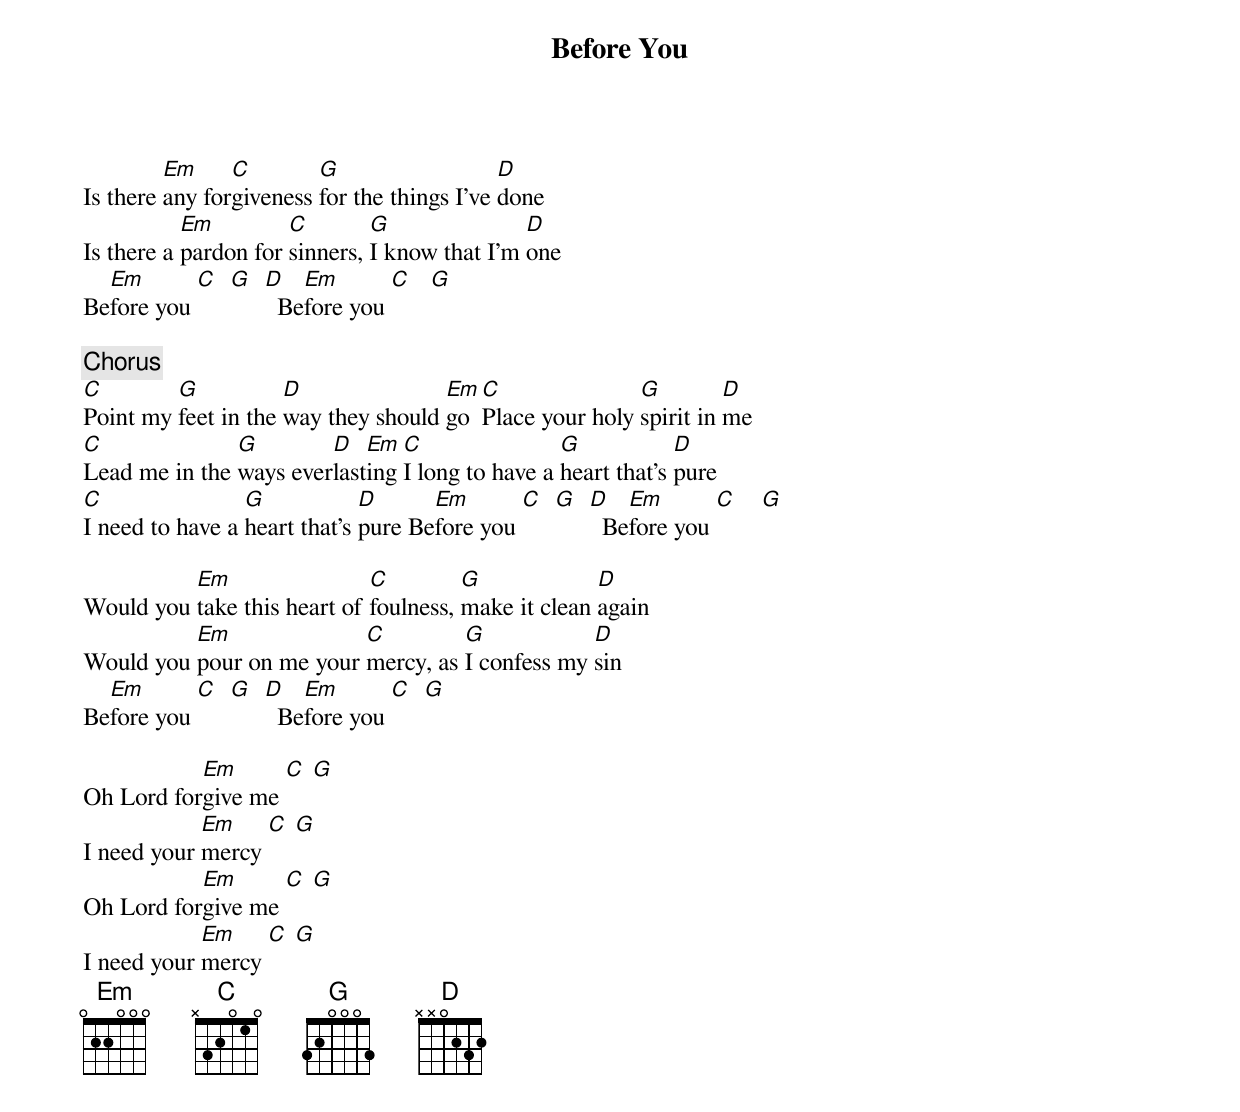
{Title: Before You}

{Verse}
Is there [Em]any for[C]giveness [G]for the things I've [D]done
Is there a [Em]pardon for [C]sinners, [G]I know that I'm [D]one
Be[Em]fore you [C]  [G]  [D]  Be[Em]fore you [C]   [G]

{Chorus}
[C]Point my [G]feet in the [D]way they should [Em]go [C]Place your holy [G]spirit in [D]me
[C]Lead me in the [G]ways ever[D]last[Em]ing [C]I long to have a [G]heart that's [D]pure
[C]I need to have a [G]heart that's [D]pure Be[Em]fore you [C]  [G]  [D]  Be[Em]fore you [C]    [G]

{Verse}
Would you [Em]take this heart of [C]foulness, [G]make it clean [D]again
Would you [Em]pour on me your [C]mercy, as [G]I confess my [D]sin
Be[Em]fore you [C]  [G]  [D]  Be[Em]fore you [C]  [G]

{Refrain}
Oh Lord for[Em]give me [C] [G]
I need your [Em]mercy [C] [G]
Oh Lord for[Em]give me [C] [G]
I need your [Em]mercy [C] [G]
